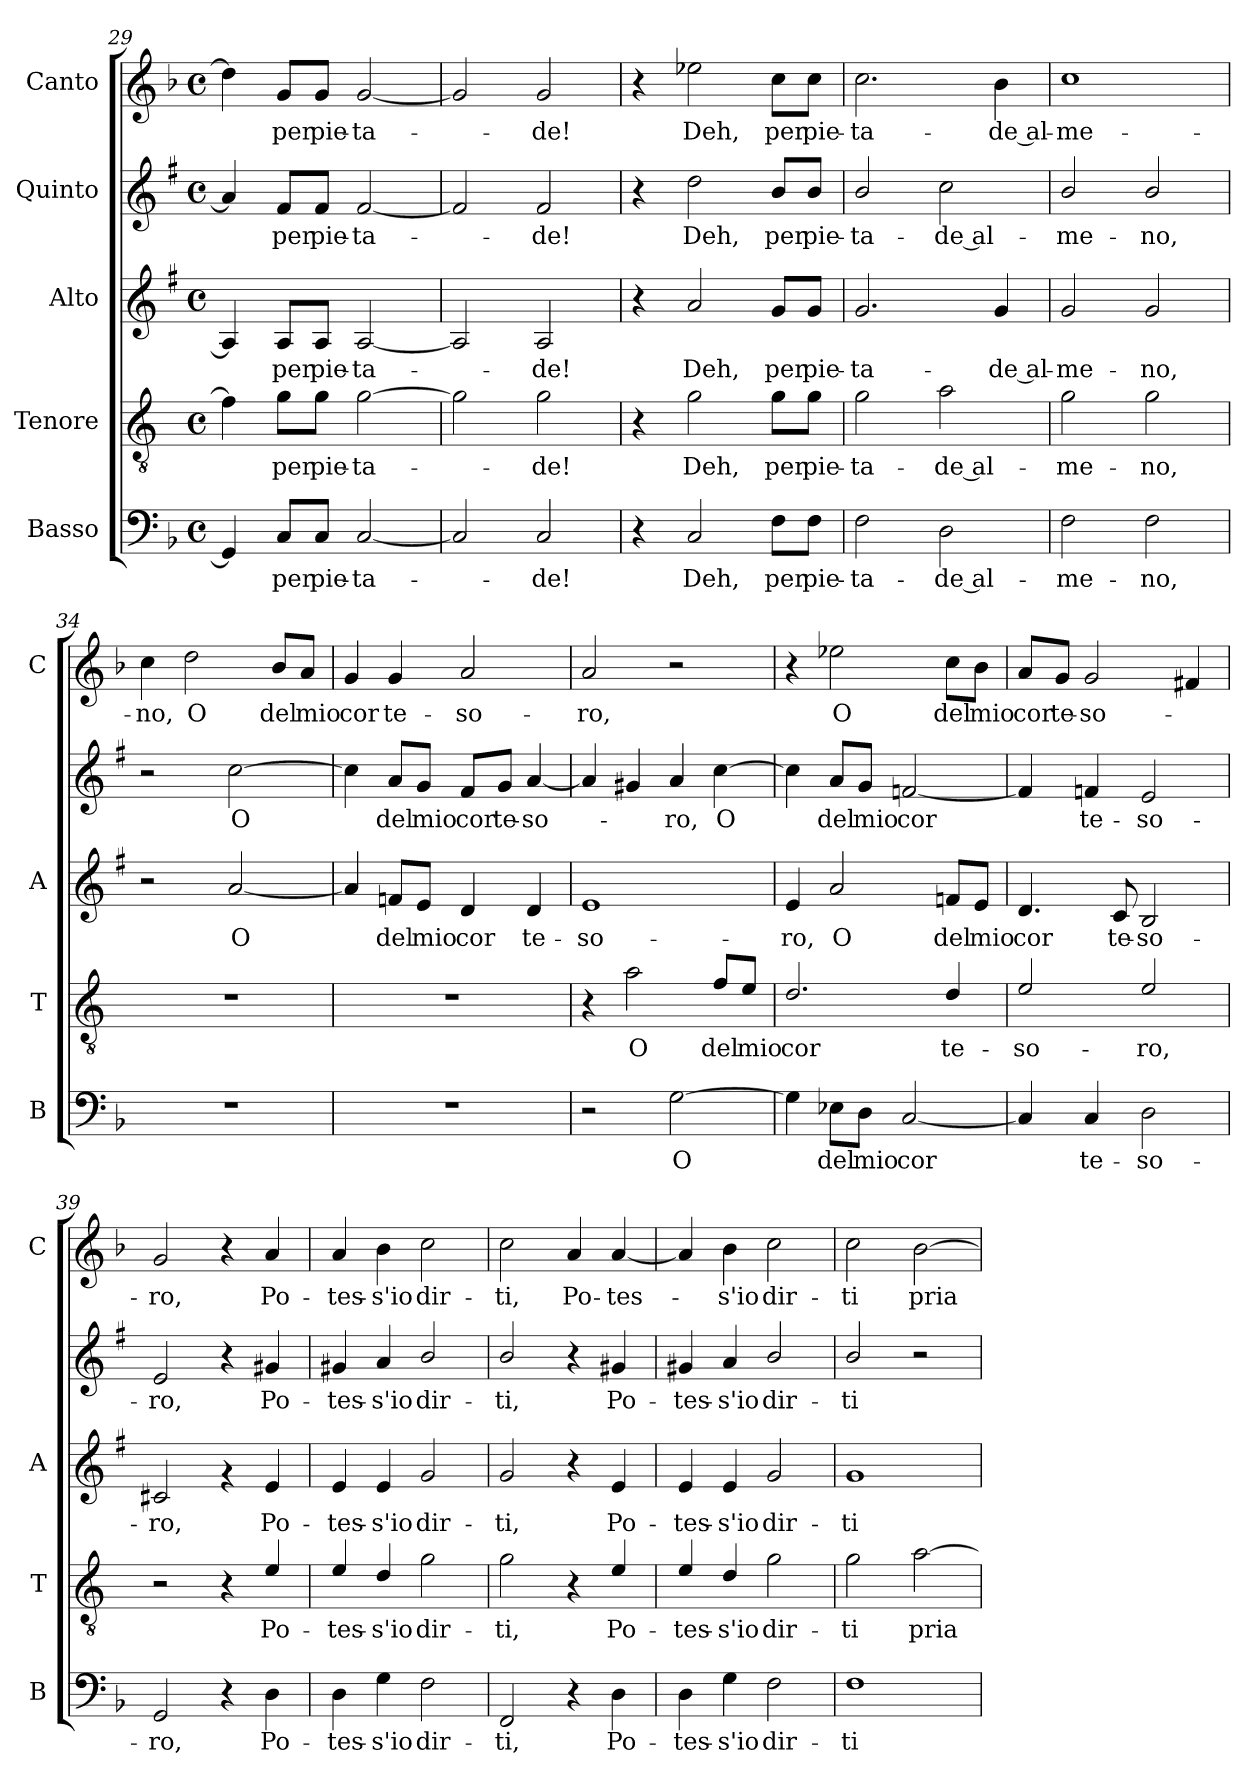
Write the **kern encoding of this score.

**kern	**text	**kern	**text	**kern	**text	**kern	**text	**kern	**text
*part5	*part5	*part4	*part4	*part3	*part3	*part2	*part2	*part1	*part1
*staff5	*staff5	*staff4	*staff4	*staff3	*staff3	*staff2	*staff2	*staff1	*staff1
*I"Basso	*	*I"Tenore	*	*I"Alto	*	*I"Quinto	*	*I"Canto	*
*I'B	*	*I'T	*	*I'A	*	*	*	*I'C	*
*clefF4	*	*clefGv2	*	*clefG2	*	*clefG2	*	*clefG2	*
*	*	*ITrd4c7	*	*ITrd1c2	*	*ITrd1c2	*	*	*
*k[b-]	*	*k[b-]	*	*k[b-]	*	*k[b-]	*	*k[b-]	*
*F:	*	*F:	*	*F:	*	*F:	*	*F:	*
*M4/4	*	*M4/4	*	*M4/4	*	*M4/4	*	*M4/4	*
*met(c)	*	*met(c)	*	*met(c)	*	*met(c)	*	*met(c)	*
=29	=29	=29	=29	=29	=29	=29	=29	=29	=29
4GG/]	.	4B\]	.	4G/]	.	4g/]	.	4dd\]	.
!	!LO:LY:b	!	!LO:LY:b	!	!LO:LY:b	!	!LO:LY:b	!	!LO:LY:b
8C/L	per	8c\L	per	8G/L	per	8e/L	per	8g/L	per
!	!LO:LY:b	!	!LO:LY:b	!	!LO:LY:b	!	!LO:LY:b	!	!LO:LY:b
8C/J	pie-	8c\J	pie-	8G/J	pie-	8e/J	pie-	8g/J	pie-
!	!LO:LY:b	!	!LO:LY:b	!	!LO:LY:b	!	!LO:LY:b	!	!LO:LY:b
[2C/	-ta-	[2c\	-ta-	[2G/	-ta-	[2e/	-ta-	[2g/	-ta-
=30	=30	=30	=30	=30	=30	=30	=30	=30	=30
2C/]	.	2c\]	.	2G/]	.	2e/]	.	2g/]	.
!	!LO:LY:b	!	!LO:LY:b	!	!LO:LY:b	!	!LO:LY:b	!	!LO:LY:b
2C/	-de!	2c\	-de!	2G/	-de!	2e/	-de!	2g/	-de!
!!LO:LB:g=z
=31	=31	=31	=31	=31	=31	=31	=31	=31	=31
4r	.	4r	.	4r	.	4r	.	4r	.
!	!LO:LY:b	!	!LO:LY:b	!	!LO:LY:b	!	!LO:LY:b	!	!LO:LY:b
2C/	Deh,	2c\	Deh,	2g/	Deh,	2cc\	Deh,	2ee-X\	Deh,
!	!LO:LY:b	!	!LO:LY:b	!	!LO:LY:b	!	!LO:LY:b	!	!LO:LY:b
8F\L	per	8c\L	per	8f/L	per	8a/L	per	8cc\L	per
!	!LO:LY:b	!	!LO:LY:b	!	!LO:LY:b	!	!LO:LY:b	!	!LO:LY:b
8F\J	pie-	8c\J	pie-	8f/J	pie-	8a/J	pie-	8cc\J	pie-
=32	=32	=32	=32	=32	=32	=32	=32	=32	=32
!	!LO:LY:b	!	!LO:LY:b	!	!LO:LY:b	!	!LO:LY:b	!	!LO:LY:b
2F\	-ta-	2c\	-ta-	2.f/	-ta-	2a/	-ta-	2.cc\	-ta-
!	!LO:LY:b	!	!LO:LY:b	!	!	!	!LO:LY:b	!	!
2D\	-de al-	2d\	-de al-	.	.	2b-\	-de al-	.	.
!	!	!	!	!	!LO:LY:b	!	!	!	!LO:LY:b
.	.	.	.	4f/	-de al-	.	.	4b-\	-de al-
=33	=33	=33	=33	=33	=33	=33	=33	=33	=33
!	!LO:LY:b	!	!LO:LY:b	!	!LO:LY:b	!	!LO:LY:b	!	!LO:LY:b
2F\	-me-	2c\	-me-	2f/	-me-	2a/	-me-	1cc	-me-
!	!LO:LY:b	!	!LO:LY:b	!	!LO:LY:b	!	!LO:LY:b	!	!
2F\	-no,	2c\	-no,	2f/	-no,	2a/	-no,	.	.
=34	=34	=34	=34	=34	=34	=34	=34	=34	=34
!	!	!	!	!	!	!	!	!	!LO:LY:b
1r	.	1r	.	2r	.	2r	.	4cc\	-no,
!	!	!	!	!	!	!	!	!	!LO:LY:b
.	.	.	.	.	.	.	.	2dd\	O
!	!	!	!	!	!LO:LY:b	!	!LO:LY:b	!	!
.	.	.	.	[2g/	O	[2b-\	O	.	.
!	!	!	!	!	!	!	!	!	!LO:LY:b
.	.	.	.	.	.	.	.	8b-/L	del
!	!	!	!	!	!	!	!	!	!LO:LY:b
.	.	.	.	.	.	.	.	8a/J	mio
=35	=35	=35	=35	=35	=35	=35	=35	=35	=35
!	!	!	!	!	!	!	!	!	!LO:LY:b
1r	.	1r	.	4g/]	.	4b-\]	.	4g/	cor
!	!	!	!	!	!LO:LY:b	!	!LO:LY:b	!	!LO:LY:b
.	.	.	.	8e-X/L	del	8g/L	del	4g/	te-
!	!	!	!	!	!LO:LY:b	!	!LO:LY:b	!	!
.	.	.	.	8d/J	mio	8f/J	mio	.	.
!	!	!	!	!	!LO:LY:b	!	!LO:LY:b	!	!LO:LY:b
.	.	.	.	4c/	cor	8e/L	cor	2a/	-so-
!	!	!	!	!	!	!	!LO:LY:b	!	!
.	.	.	.	.	.	8f/J	te-	.	.
!	!	!	!	!	!LO:LY:b	!	!LO:LY:b	!	!
.	.	.	.	4c/	te-	[4g/	-so-	.	.
=36	=36	=36	=36	=36	=36	=36	=36	=36	=36
!	!	!	!	!	!LO:LY:b	!	!	!	!LO:LY:b
2r	.	4r	.	1d	-so-	4g/]	.	2a/	-ro,
!	!	!	!LO:LY:b	!	!	!	!	!	!
.	.	2d\	O	.	.	4f#X/	.	.	.
!	!LO:LY:b	!	!	!	!	!	!LO:LY:b	!	!
[2G\	O	.	.	.	.	4g/	-ro,	2r	.
!	!	!	!LO:LY:b	!	!	!	!LO:LY:b	!	!
.	.	8B-/L	del	.	.	[4b-\	O	.	.
!	!	!	!LO:LY:b	!	!	!	!	!	!
.	.	8A/J	mio	.	.	.	.	.	.
!!LO:PB:g=z
=37	=37	=37	=37	=37	=37	=37	=37	=37	=37
!	!	!	!LO:LY:b	!	!LO:LY:b	!	!	!	!
4G\]	.	2.G/	cor	4d/	-ro,	4b-\]	.	4r	.
!	!LO:LY:b	!	!	!	!LO:LY:b	!	!LO:LY:b	!	!LO:LY:b
8E-X\L	del	.	.	2g/	O	8g/L	del	2ee-X\	O
!	!LO:LY:b	!	!	!	!	!	!LO:LY:b	!	!
8D\J	mio	.	.	.	.	8f/J	mio	.	.
!	!LO:LY:b	!	!	!	!	!	!LO:LY:b	!	!
[2C/	cor	.	.	.	.	[2e-X/	cor	.	.
!	!	!	!LO:LY:b	!	!LO:LY:b	!	!	!	!LO:LY:b
.	.	4G/	te-	8e-X/L	del	.	.	8cc\L	del
!	!	!	!	!	!LO:LY:b	!	!	!	!LO:LY:b
.	.	.	.	8d/J	mio	.	.	8b-\J	mio
=38	=38	=38	=38	=38	=38	=38	=38	=38	=38
!	!	!	!LO:LY:b	!	!LO:LY:b	!	!	!	!LO:LY:b
4C/]	.	2A/	-so-	4.c/	cor	4e-/]	.	8a/L	cor
!	!	!	!	!	!	!	!	!	!LO:LY:b
.	.	.	.	.	.	.	.	8g/J	te-
!	!LO:LY:b	!	!	!	!	!	!LO:LY:b	!	!LO:LY:b
4C/	te-	.	.	.	.	4e-X/	te-	2g/	-so-
!	!	!	!	!	!LO:LY:b	!	!	!	!
.	.	.	.	8B-/	te-	.	.	.	.
!	!LO:LY:b	!	!LO:LY:b	!	!LO:LY:b	!	!LO:LY:b	!	!
2D\	-so-	2A/	-ro,	2A/	-so-	2d/	-so-	.	.
.	.	.	.	.	.	.	.	4f#X/	.
=39	=39	=39	=39	=39	=39	=39	=39	=39	=39
!	!LO:LY:b	!	!	!	!LO:LY:b	!	!LO:LY:b	!	!LO:LY:b
2GG/	-ro,	2r	.	2Bn/	-ro,	2d/	-ro,	2g/	-ro,
4r	.	4r	.	4rf	.	4r	.	4r	.
!	!LO:LY:b	!	!LO:LY:b	!	!LO:LY:b	!	!LO:LY:b	!	!LO:LY:b
4D\	Po-	4A/	Po-	4d/	Po-	4f#X/	Po-	4a/	Po-
=40	=40	=40	=40	=40	=40	=40	=40	=40	=40
!	!LO:LY:b	!	!LO:LY:b	!	!LO:LY:b	!	!LO:LY:b	!	!LO:LY:b
4D\	-tes-	4A/	-tes-	4d/	-tes-	4f#X/	-tes-	4a/	-tes-
!	!LO:LY:b	!	!LO:LY:b	!	!LO:LY:b	!	!LO:LY:b	!	!LO:LY:b
4G\	-s'io	4G/	-s'io	4d/	-s'io	4g/	-s'io	4b-\	-s'io
!	!LO:LY:b	!	!LO:LY:b	!	!LO:LY:b	!	!LO:LY:b	!	!LO:LY:b
2F\	dir-	2c\	dir-	2f/	dir-	2a/	dir-	2cc\	dir-
=41	=41	=41	=41	=41	=41	=41	=41	=41	=41
!	!LO:LY:b	!	!LO:LY:b	!	!LO:LY:b	!	!LO:LY:b	!	!LO:LY:b
2FF/	-ti,	2c\	-ti,	2f/	-ti,	2a/	-ti,	2cc\	-ti,
!	!	!	!	!	!	!	!	!	!LO:LY:b
4r	.	4r	.	4r	.	4r	.	4a/	Po-
!	!LO:LY:b	!	!LO:LY:b	!	!LO:LY:b	!	!LO:LY:b	!	!LO:LY:b
4D\	Po-	4A/	Po-	4d/	Po-	4f#X/	Po-	[4a/	-tes-
=42	=42	=42	=42	=42	=42	=42	=42	=42	=42
!	!LO:LY:b	!	!LO:LY:b	!	!LO:LY:b	!	!LO:LY:b	!	!
4D\	-tes-	4A/	-tes-	4d/	-tes-	4f#X/	-tes-	4a/]	.
!	!LO:LY:b	!	!LO:LY:b	!	!LO:LY:b	!	!LO:LY:b	!	!LO:LY:b
4G\	-s'io	4G/	-s'io	4d/	-s'io	4g/	-s'io	4b-\	-s'io
!	!LO:LY:b	!	!LO:LY:b	!	!LO:LY:b	!	!LO:LY:b	!	!LO:LY:b
2F\	dir-	2c\	dir-	2f/	dir-	2a/	dir-	2cc\	dir-
=43	=43	=43	=43	=43	=43	=43	=43	=43	=43
!	!LO:LY:b	!	!LO:LY:b	!	!LO:LY:b	!	!LO:LY:b	!	!LO:LY:b
1F	-ti	2c\	-ti	1f	-ti	2a/	-ti	2cc\	-ti
!	!	!	!LO:LY:b	!	!	!	!	!	!LO:LY:b
.	.	[2d\	pria	.	.	2r	.	[2b-\	pria
=	=	=	=	=	=	=	=	=	=
*-	*-	*-	*-	*-	*-	*-	*-	*-	*-
